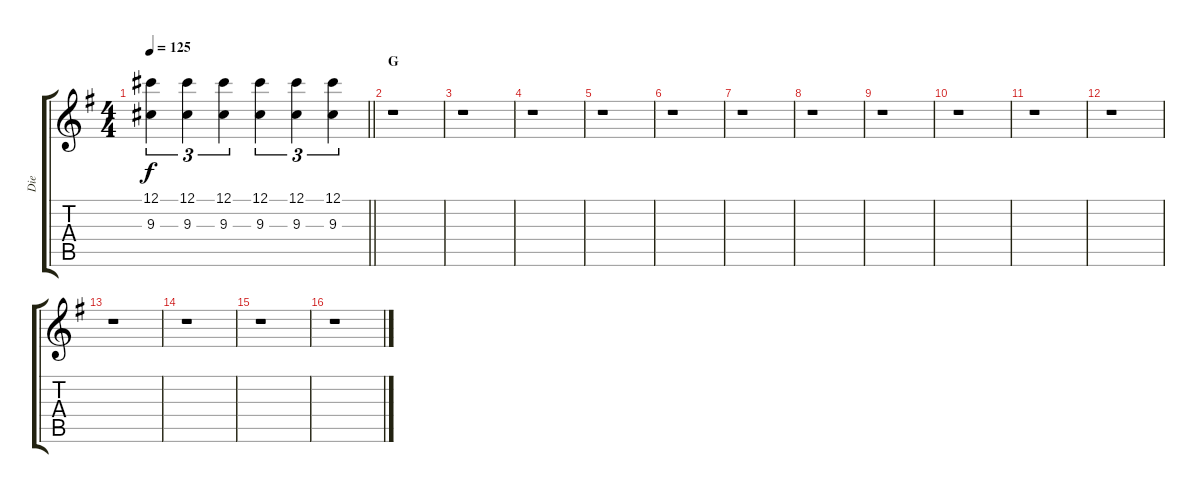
\track ("Die" "Die") {instrument distortionguitar}
\staff {score tabs}
\tuning (Db4 Ab3 E3 B2 Gb2 Db2) {hide}
\ts (4 4)
\tempo 125
\clef g2
\barLineRight lightlight
\ks g
(12.1 9.3).4{tu (3 2) dy f} (12.1 9.3).4{tu (3 2)} (12.1 9.3).4{tu (3 2)} (12.1 9.3).4{tu (3 2)} (12.1 9.3).4{tu (3 2)} (12.1 9.3).4{tu (3 2)} |
\section ("" "G")
r.1 |
r.1 |
r.1 |
r.1 |
r.1 |
r.1 |
r.1 |
r.1 |
r.1 |
r.1 |
r.1 |
r.1 |
r.1 |
r.1 |
r.1
